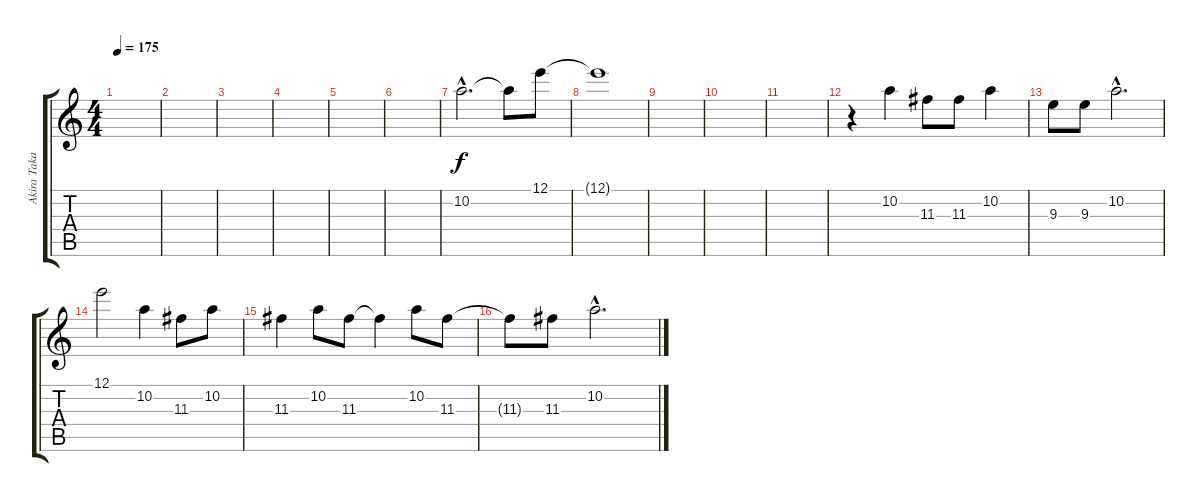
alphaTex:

\track ("Akira Takasaki 3" "Akira Taka") {instrument distortionguitar}
\staff {score tabs}
\tuning (E4 B3 G3 D3 A2 E2) {hide}
\ts (4 4)
\tempo 175
\clef g2
\ks c
|
|
|
|
|
|
10.2{hac}.2{d} 10.2{t}.8 12.1.8 |
12.1{t}.1 |
|
|
|
r.4 10.2.4 11.3.8 11.3.8 10.2.4 |
9.3.8 9.3.8 10.2{hac}.2{d} |
12.1.2 10.2.4 11.3.8 10.2.8 |
11.3.4 10.2.8 11.3.8 11.3{t}.4 10.2.8 11.3.8 |
11.3{t}.8 11.3.8 10.2{hac}.2{d}
